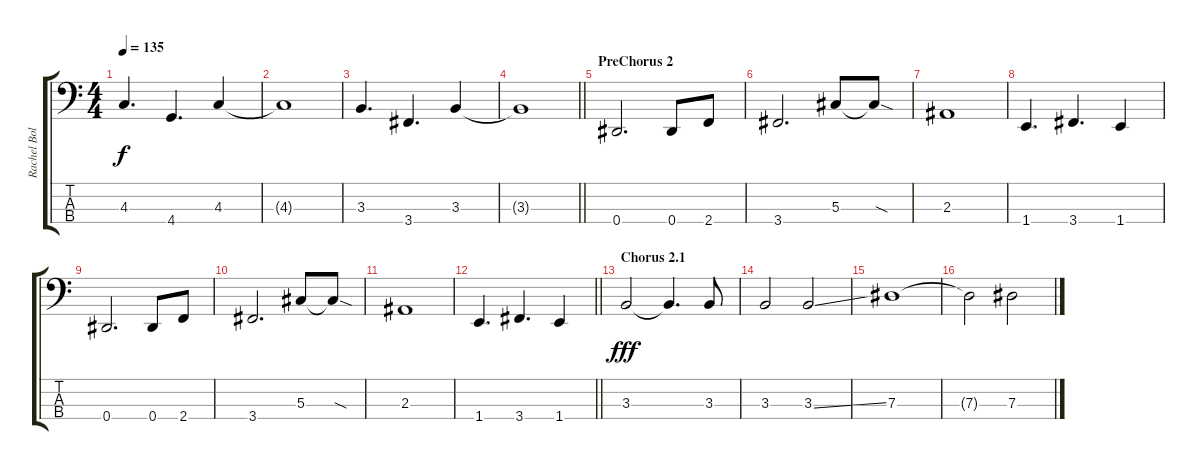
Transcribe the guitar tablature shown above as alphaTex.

\track ("Rachel Bolan" "Rachel Bol") {instrument electricbassfinger}
\staff {score tabs}
\tuning (Gb2 Db2 Ab1 Eb1) {hide}
\ts (4 4)
\tempo 135
\clef f4
\ks c
4.3.4{d dy f} 4.4.4{d} 4.3.4 |
4.3{t}.1 |
3.3.4{d} 3.4.4{d} 3.3.4 |
\barLineRight lightlight
3.3{t}.1 |
\section ("" "PreChorus 2")
0.4.2{d} 0.4.8 2.4.8 |
3.4.2{d} 5.3.8 5.3{sod t}.8 |
2.3.1 |
1.4.4{d} 3.4.4{d} 1.4.4 |
0.4.2{d} 0.4.8 2.4.8 |
3.4.2{d} 5.3.8 5.3{sod t}.8 |
2.3.1 |
\barLineRight lightlight
1.4.4{d} 3.4.4{d} 1.4.4 |
\section ("" "Chorus 2.1")
3.3.2{dy fff} 3.3{t}.4{d} 3.3.8 |
3.3.2 3.3{ss}.2 |
7.3.1 |
7.3{t}.2 7.3{ss}.2
